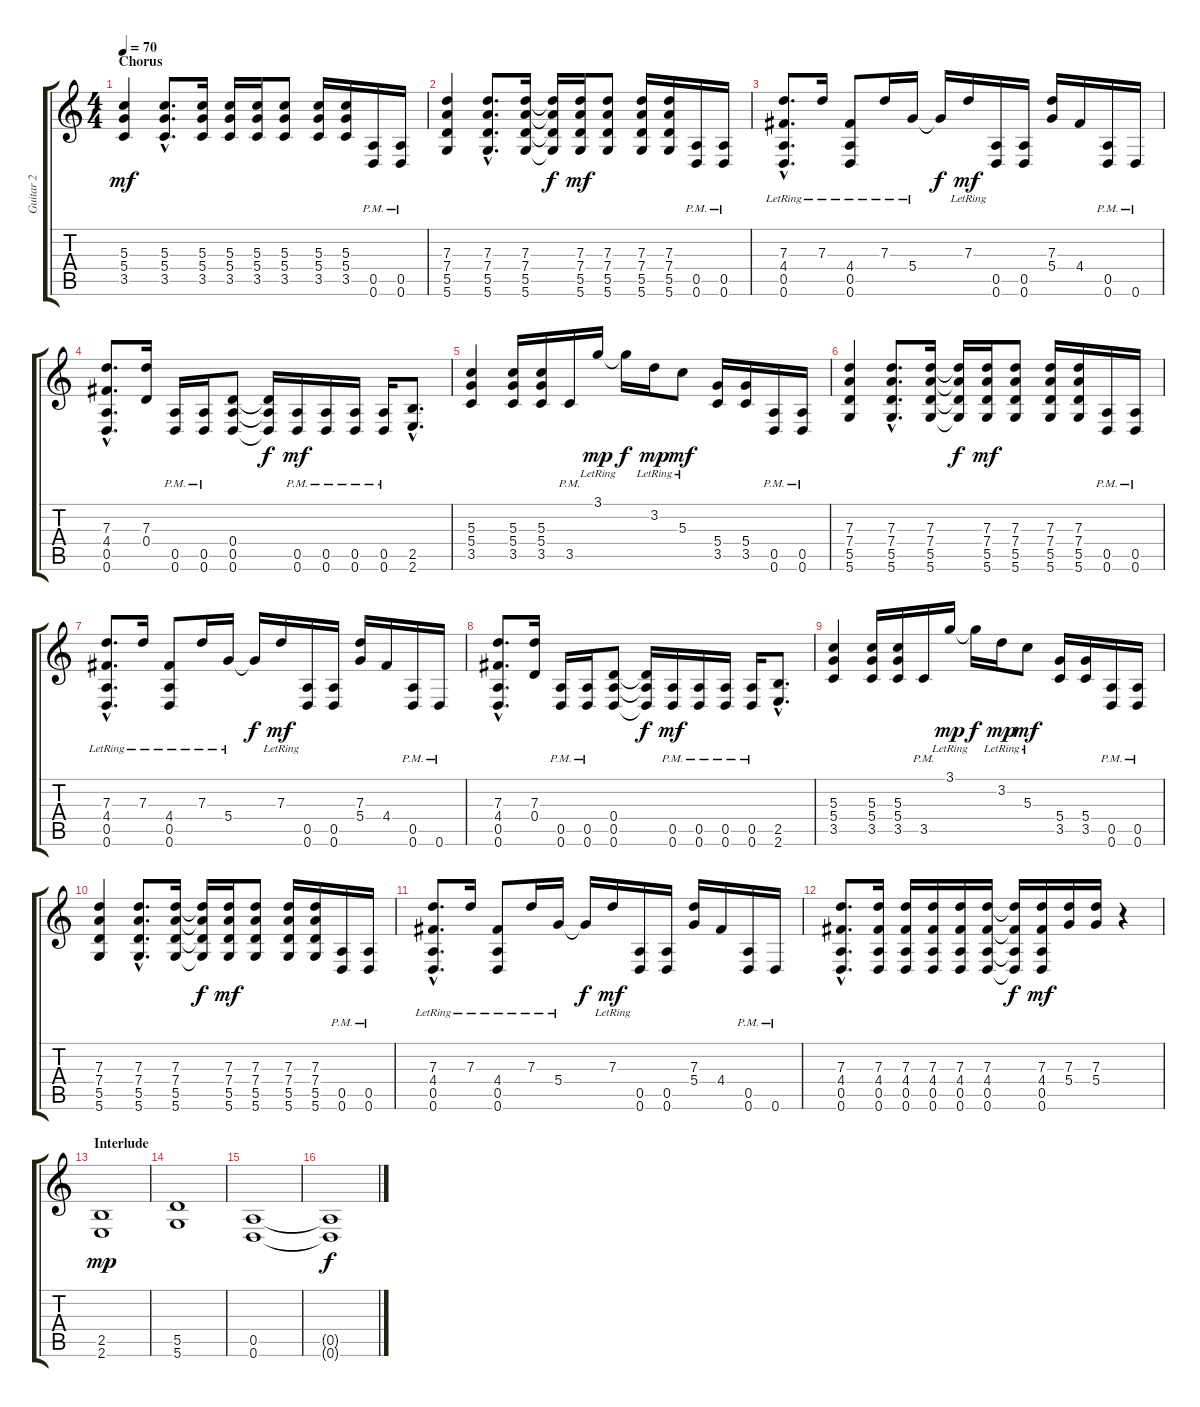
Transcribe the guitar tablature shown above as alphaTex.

\track ("Guitar 2" "Guitar 2") {instrument distortionguitar}
\staff {score tabs}
\tuning (E4 B3 G3 D3 A2 D2) {hide}
\ts (4 4)
\section ("" "Chorus ")
\tempo 70
\clef g2
\ks c
(5.3 5.4 3.5).4{dy mf} (5.3{hac} 5.4{hac} 3.5{hac}).8{d} (5.3 5.4 3.5).16 (5.3 5.4 3.5).16 (5.3 5.4 3.5).16 (5.3 5.4 3.5).8 (5.3 5.4 3.5).16 (5.3 5.4 3.5).16 (0.5{pm} 0.6{pm}).16 (0.5{pm} 0.6{pm}).16 |
(7.3 7.4 5.5 5.6).4 (7.3{hac} 7.4{hac} 5.5{hac} 5.6{hac}).8{d} (7.3 7.4 5.5 5.6).16 (7.3{t} 7.4{t} 5.5{t} 5.6{t}).16{dy f} (7.3 7.4 5.5 5.6).16{dy mf} (7.3 7.4 5.5 5.6).8 (7.3 7.4 5.5 5.6).16 (7.3 7.4 5.5 5.6).16 (0.5{pm} 0.6{pm}).16 (0.5{pm} 0.6{pm}).16 |
(7.3{hac lr} 4.4{hac lr} 0.5{hac lr} 0.6{hac lr}).8{d} 7.3{lr}.16 (4.4{lr} 0.5{lr} 0.6{lr}).8 7.3{lr}.16 5.4{lr}.16 5.4{t}.16{dy f} 7.3{lr}.16{dy mf} (0.5 0.6).16 (0.5 0.6).16 (7.3 5.4).16 4.4.16 (0.5{pm} 0.6{pm}).16 0.6{pm}.16 |
(7.3{hac} 4.4{hac} 0.5{hac} 0.6{hac}).8{d} (7.3 0.4).16 (0.5{pm} 0.6{pm}).16 (0.5{pm} 0.6{pm}).16 (0.4 0.5 0.6).8 (0.4{t} 0.5{t} 0.6{t}).16{dy f} (0.5{pm} 0.6{pm}).16{dy mf} (0.5{pm} 0.6{pm}).16 (0.5{pm} 0.6{pm}).16 (0.5{pm} 0.6{pm}).16 (2.5{hac} 2.6{hac}).8{d} |
(5.3 5.4 3.5).4 (5.3 5.4 3.5).16 (5.3 5.4 3.5).16 3.5{pm}.16 3.1{lr}.16{dy mp} 3.1{t}.16{dy f} 3.2{lr}.16{dy mp} 5.3{lr}.8{dy mf} (5.4 3.5).16 (5.4 3.5).16 (0.5{pm} 0.6{pm}).16 (0.5{pm} 0.6{pm}).16 |
(7.3 7.4 5.5 5.6).4 (7.3{hac} 7.4{hac} 5.5{hac} 5.6{hac}).8{d} (7.3 7.4 5.5 5.6).16 (7.3{t} 7.4{t} 5.5{t} 5.6{t}).16{dy f} (7.3 7.4 5.5 5.6).16{dy mf} (7.3 7.4 5.5 5.6).8 (7.3 7.4 5.5 5.6).16 (7.3 7.4 5.5 5.6).16 (0.5{pm} 0.6{pm}).16 (0.5{pm} 0.6{pm}).16 |
(7.3{hac lr} 4.4{hac lr} 0.5{hac lr} 0.6{hac lr}).8{d} 7.3{lr}.16 (4.4{lr} 0.5{lr} 0.6{lr}).8 7.3{lr}.16 5.4{lr}.16 5.4{t}.16{dy f} 7.3{lr}.16{dy mf} (0.5 0.6).16 (0.5 0.6).16 (7.3 5.4).16 4.4.16 (0.5{pm} 0.6{pm}).16 0.6{pm}.16 |
(7.3{hac} 4.4{hac} 0.5{hac} 0.6{hac}).8{d} (7.3 0.4).16 (0.5{pm} 0.6{pm}).16 (0.5{pm} 0.6{pm}).16 (0.4 0.5 0.6).8 (0.4{t} 0.5{t} 0.6{t}).16{dy f} (0.5{pm} 0.6{pm}).16{dy mf} (0.5{pm} 0.6{pm}).16 (0.5{pm} 0.6{pm}).16 (0.5{pm} 0.6{pm}).16 (2.5{hac} 2.6{hac}).8{d} |
(5.3 5.4 3.5).4 (5.3 5.4 3.5).16 (5.3 5.4 3.5).16 3.5{pm}.16 3.1{lr}.16{dy mp} 3.1{t}.16{dy f} 3.2{lr}.16{dy mp} 5.3{lr}.8{dy mf} (5.4 3.5).16 (5.4 3.5).16 (0.5{pm} 0.6{pm}).16 (0.5{pm} 0.6{pm}).16 |
(7.3 7.4 5.5 5.6).4 (7.3{hac} 7.4{hac} 5.5{hac} 5.6{hac}).8{d} (7.3 7.4 5.5 5.6).16 (7.3{t} 7.4{t} 5.5{t} 5.6{t}).16{dy f} (7.3 7.4 5.5 5.6).16{dy mf} (7.3 7.4 5.5 5.6).8 (7.3 7.4 5.5 5.6).16 (7.3 7.4 5.5 5.6).16 (0.5{pm} 0.6{pm}).16 (0.5{pm} 0.6{pm}).16 |
(7.3{hac lr} 4.4{hac lr} 0.5{hac lr} 0.6{hac lr}).8{d} 7.3{lr}.16 (4.4{lr} 0.5{lr} 0.6{lr}).8 7.3{lr}.16 5.4{lr}.16 5.4{t}.16{dy f} 7.3{lr}.16{dy mf} (0.5 0.6).16 (0.5 0.6).16 (7.3 5.4).16 4.4.16 (0.5{pm} 0.6{pm}).16 0.6{pm}.16 |
(7.3{hac} 4.4{hac} 0.5{hac} 0.6{hac}).8{d} (7.3 4.4 0.5 0.6).16 (7.3 4.4 0.5 0.6).16 (7.3 4.4 0.5 0.6).16 (7.3 4.4 0.5 0.6).16 (7.3 4.4 0.5 0.6).16 (7.3{t} 4.4{t} 0.5{t} 0.6{t}).16{dy f} (7.3 4.4 0.5 0.6).16{dy mf} (7.3 5.4).16 (7.3 5.4).16 r.4 |
\section ("" "Interlude")
(2.5 2.6).1{dy mp} |
(5.5 5.6).1 |
(0.5 0.6).1 |
(0.5{t} 0.6{t}).1{dy f}
